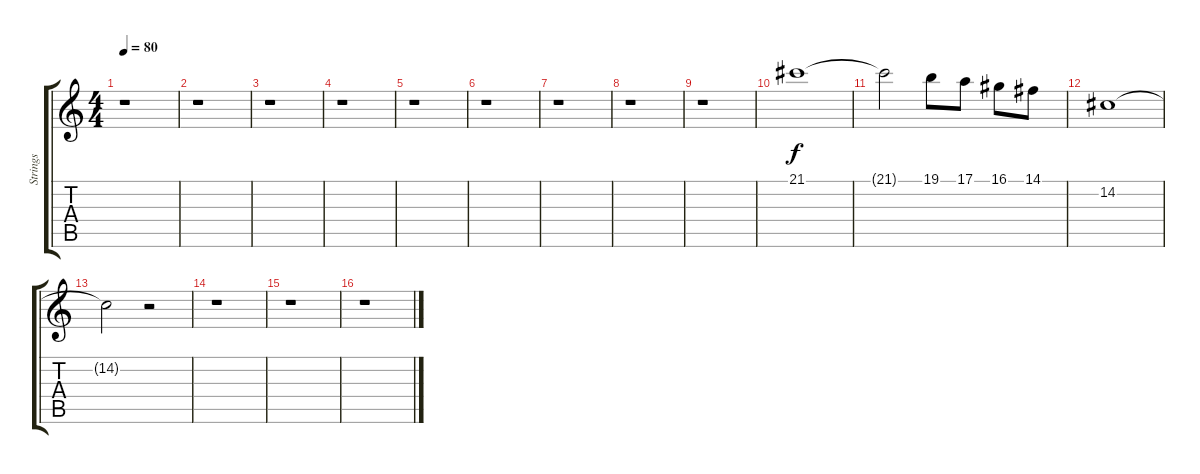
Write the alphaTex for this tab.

\track ("Strings" "Strings") {instrument stringensemble2}
\staff {score tabs}
\tuning (E4 B3 G3 D3 A2 E2) {hide}
\ts (4 4)
\tempo 80
\clef g2
\ks c
r.1{dy f} |
r.1 |
r.1 |
r.1 |
r.1 |
r.1 |
r.1 |
r.1 |
r.1 |
21.1.1 |
21.1{t}.2 19.1.8 17.1.8 16.1.8 14.1.8 |
14.2.1 |
14.2{t}.2 r.2 |
r.1 |
r.1 |
r.1
